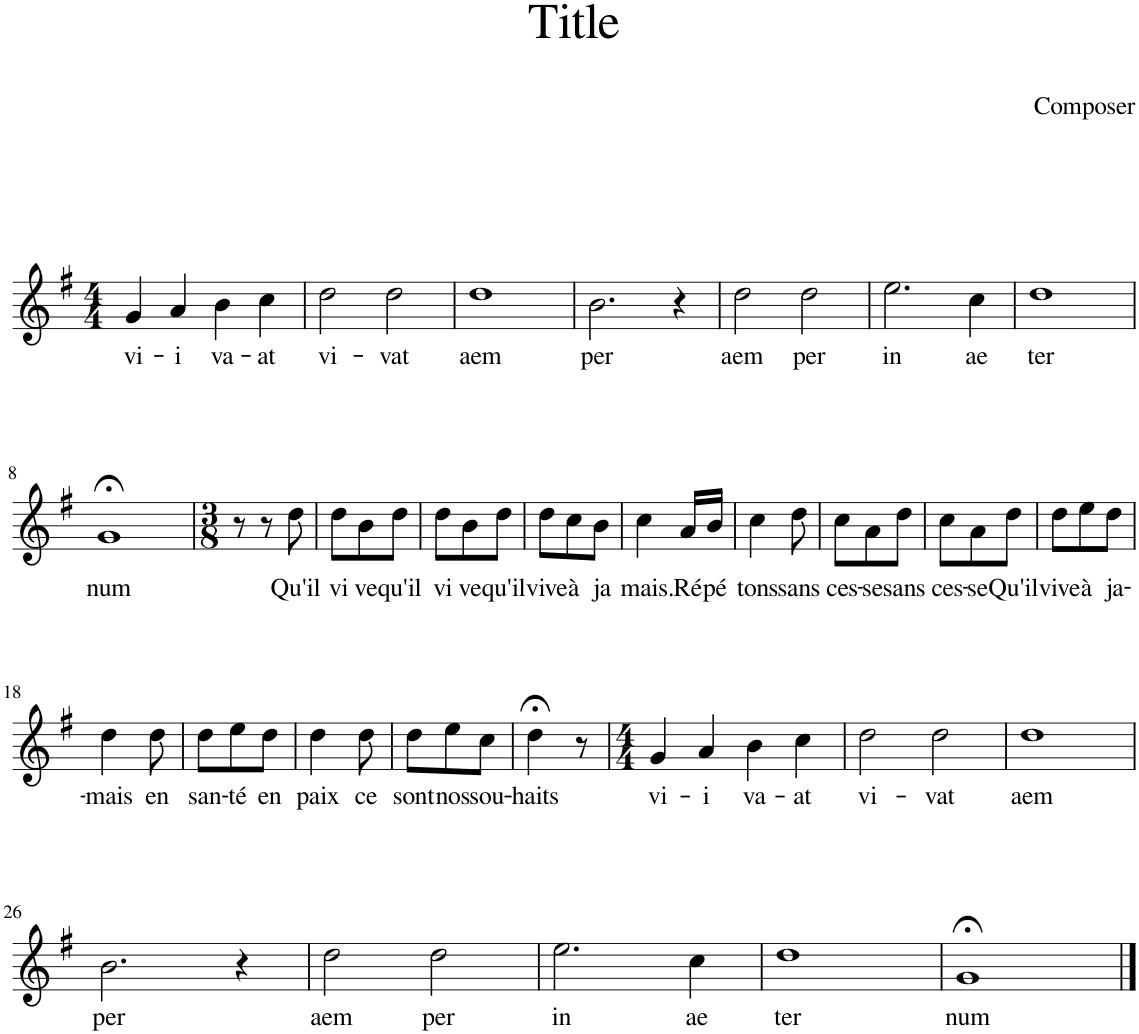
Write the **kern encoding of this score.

**kern	**text
*part1	*part1
*staff1	*staff1
*I"Piano	*
*I'Pno.	*
*clefG2	*
*k[f#]	*
*M4/4	*
=1	=1
!	!LO:LY:b
4g/	vi-
!	!LO:LY:b
4a/	-i
!	!LO:LY:b
4b\	va-
!	!LO:LY:b
4cc\	-at
=2	=2
!	!LO:LY:b
2dd\	vi-
!	!LO:LY:b
2dd\	-vat
=3	=3
!	!LO:LY:b
1dd	aem
=4	=4
!	!LO:LY:b
2.b\	per
4r	.
=5	=5
!	!LO:LY:b
2dd\	aem
!	!LO:LY:b
2dd\	per
=6	=6
!	!LO:LY:b
2.ee\	in
!	!LO:LY:b
4cc\	ae
=7	=7
!	!LO:LY:b
1dd	ter
!!LO:LB:g=z
=8	=8
!	!LO:LY:b
1g;<	num
=9	=9
*M3/8	*
8r	.
8r	.
!	!LO:LY:b
8dd\	Qu'il
=10	=10
!	!LO:LY:b
8dd\L	vi
!	!LO:LY:b
8b\	ve
!	!LO:LY:b
8dd\J	qu'il
=11	=11
!	!LO:LY:b
8dd\L	vi
!	!LO:LY:b
8b\	ve
!	!LO:LY:b
8dd\J	qu'il
=12	=12
!	!LO:LY:b
8dd\L	vive
!	!LO:LY:b
8cc\	à
!	!LO:LY:b
8b\J	ja
=13	=13
!	!LO:LY:b
4cc\	mais.
!	!LO:LY:b
16a/LL	Ré
!	!LO:LY:b
16b/JJ	pé
=14	=14
!	!LO:LY:b
4cc\	tons
!	!LO:LY:b
8dd\	sans
=15	=15
!	!LO:LY:b
8cc\L	ces-
!	!LO:LY:b
8a\	-se
!	!LO:LY:b
8dd\J	sans
=16	=16
!	!LO:LY:b
8cc\L	ces-
!	!LO:LY:b
8a\	-se
!	!LO:LY:b
8dd\J	Qu'il
=17	=17
!	!LO:LY:b
8dd\L	vive
!	!LO:LY:b
8ee\	à
!	!LO:LY:b
8dd\J	ja-
!!LO:LB:g=z
=18	=18
!	!LO:LY:b
4dd\	-mais
!	!LO:LY:b
8dd\	en
=19	=19
!	!LO:LY:b
8dd\L	san-
!	!LO:LY:b
8ee\	-té
!	!LO:LY:b
8dd\J	en
=20	=20
!	!LO:LY:b
4dd\	paix
!	!LO:LY:b
8dd\	ce
=21	=21
!	!LO:LY:b
8dd\L	sont
!	!LO:LY:b
8ee\	nos
!	!LO:LY:b
8cc\J	sou-
=22	=22
!	!LO:LY:b
4dd;<\	-haits
8r	.
=23	=23
*M4/4	*
!	!LO:LY:b
4g/	vi-
!	!LO:LY:b
4a/	-i
!	!LO:LY:b
4b\	va-
!	!LO:LY:b
4cc\	-at
=24	=24
!	!LO:LY:b
2dd\	vi-
!	!LO:LY:b
2dd\	-vat
=25	=25
!	!LO:LY:b
1dd	aem
!!LO:LB:g=z
=26	=26
!	!LO:LY:b
2.b\	per
4r	.
=27	=27
!	!LO:LY:b
2dd\	aem
!	!LO:LY:b
2dd\	per
=28	=28
!	!LO:LY:b
2.ee\	in
!	!LO:LY:b
4cc\	ae
=29	=29
!	!LO:LY:b
1dd	ter
=30	=30
!	!LO:LY:b
1g;<	num
==	==
*-	*-
